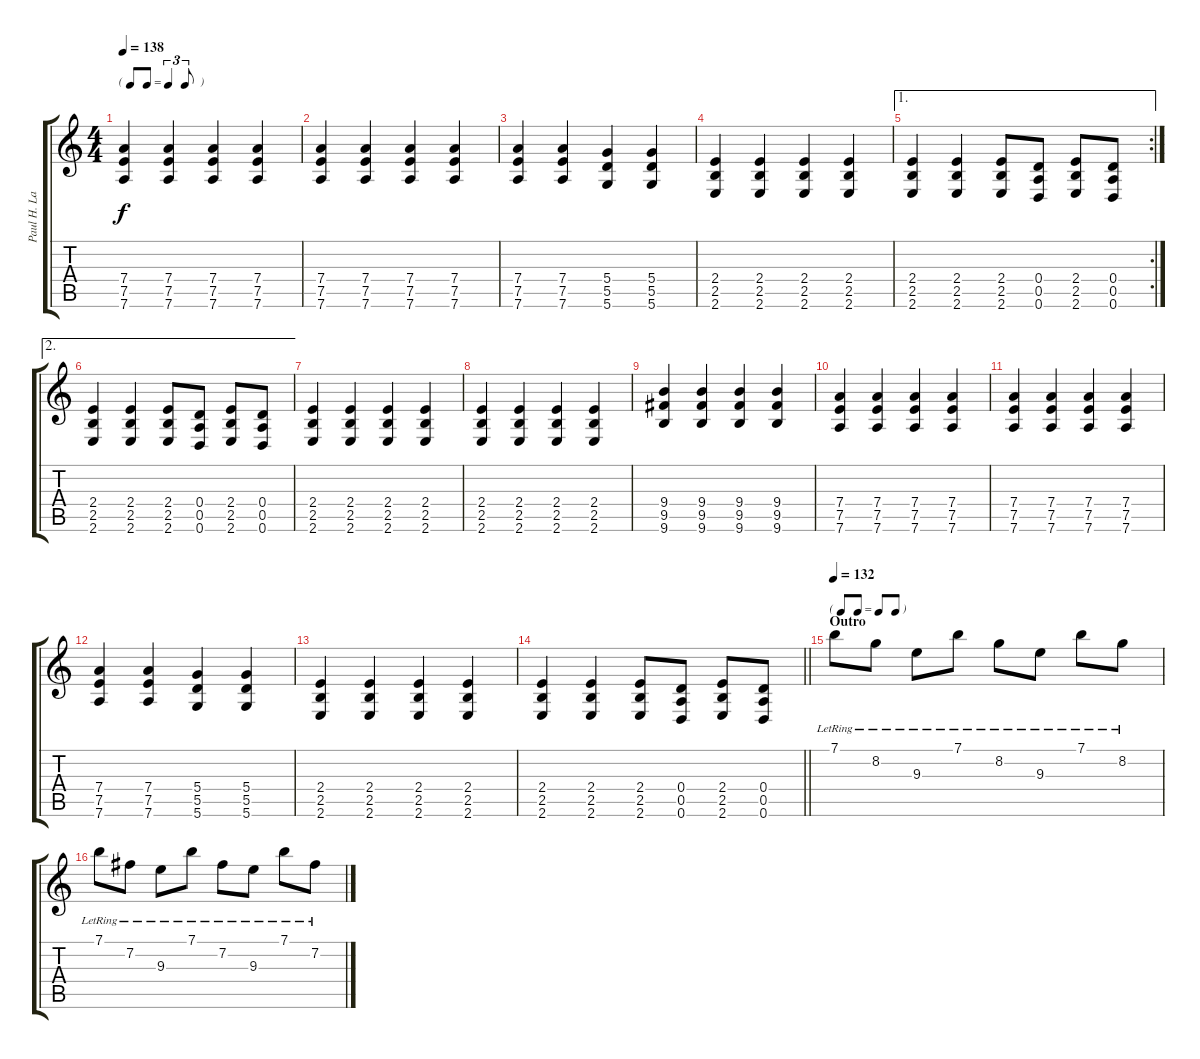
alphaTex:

\track ("Paul H. Landers" "Paul H. La") {instrument distortionguitar}
\staff {score tabs}
\tuning (E4 B3 G3 D3 A2 D2) {hide}
\ts (4 4)
\tf triplet8th
\tempo 138
\clef g2
\ks c
(7.4 7.5 7.6).4{dy f} (7.4 7.5 7.6).4 (7.4 7.5 7.6).4 (7.4 7.5 7.6).4 |
(7.4 7.5 7.6).4 (7.4 7.5 7.6).4 (7.4 7.5 7.6).4 (7.4 7.5 7.6).4 |
(7.4 7.5 7.6).4 (7.4 7.5 7.6).4 (5.4 5.5 5.6).4 (5.4 5.5 5.6).4 |
(2.4 2.5 2.6).4 (2.4 2.5 2.6).4 (2.4 2.5 2.6).4 (2.4 2.5 2.6).4 |
\ae 1
\rc 2
(2.4 2.5 2.6).4 (2.4 2.5 2.6).4 (2.4 2.5 2.6).8 (0.4 0.5 0.6).8 (2.4 2.5 2.6).8 (0.4 0.5 0.6).8 |
\ae 2
(2.4 2.5 2.6).4 (2.4 2.5 2.6).4 (2.4 2.5 2.6).8 (0.4 0.5 0.6).8 (2.4 2.5 2.6).8 (0.4 0.5 0.6).8 |
(2.4 2.5 2.6).4 (2.4 2.5 2.6).4 (2.4 2.5 2.6).4 (2.4 2.5 2.6).4 |
(2.4 2.5 2.6).4 (2.4 2.5 2.6).4 (2.4 2.5 2.6).4 (2.4 2.5 2.6).4 |
(9.4 9.5 9.6).4 (9.4 9.5 9.6).4 (9.4 9.5 9.6).4 (9.4 9.5 9.6).4 |
(7.4 7.5 7.6).4 (7.4 7.5 7.6).4 (7.4 7.5 7.6).4 (7.4 7.5 7.6).4 |
(7.4 7.5 7.6).4 (7.4 7.5 7.6).4 (7.4 7.5 7.6).4 (7.4 7.5 7.6).4 |
(7.4 7.5 7.6).4 (7.4 7.5 7.6).4 (5.4 5.5 5.6).4 (5.4 5.5 5.6).4 |
(2.4 2.5 2.6).4 (2.4 2.5 2.6).4 (2.4 2.5 2.6).4 (2.4 2.5 2.6).4 |
\barLineRight lightlight
(2.4 2.5 2.6).4 (2.4 2.5 2.6).4 (2.4 2.5 2.6).8 (0.4 0.5 0.6).8 (2.4 2.5 2.6).8 (0.4 0.5 0.6).8 |
\tf none
\section ("" "Outro")
\tempo 132
7.1{lr}.8{instrument orchestralharp} 8.2{lr}.8 9.3{lr}.8 7.1{lr}.8 8.2{lr}.8 9.3{lr}.8 7.1{lr}.8 8.2{lr}.8 |
7.1{lr}.8 7.2{lr}.8 9.3{lr}.8 7.1{lr}.8 7.2{lr}.8 9.3{lr}.8 7.1{lr}.8 7.2{lr}.8
